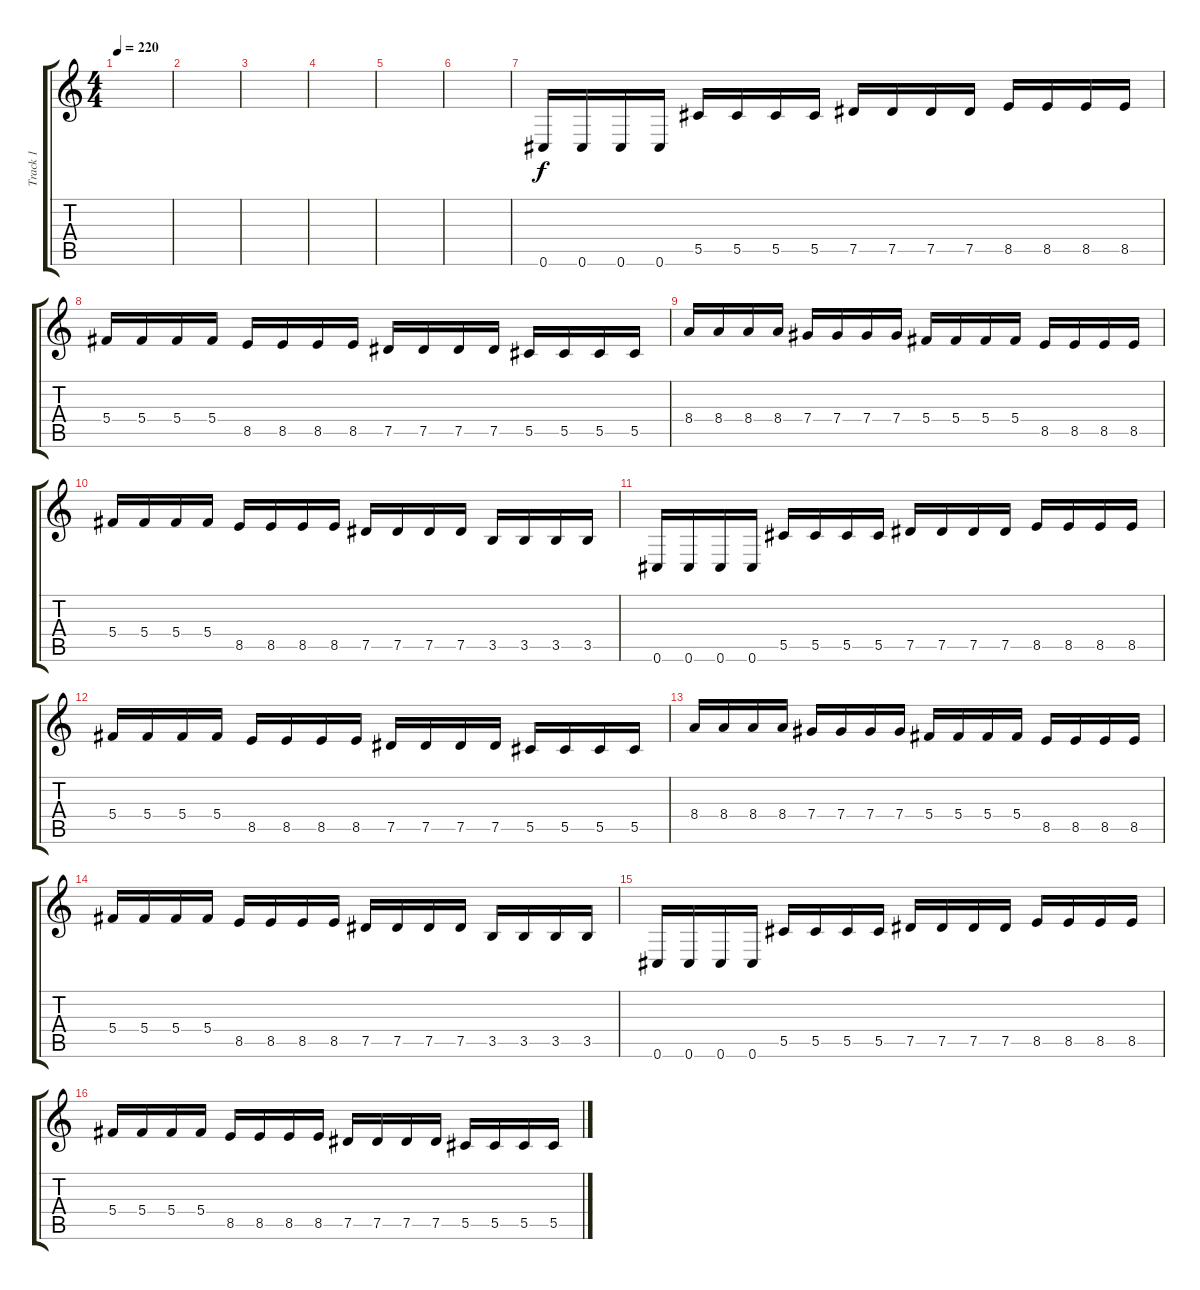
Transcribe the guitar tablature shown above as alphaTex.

\track ("Track 1" "Track 1") {instrument distortionguitar}
\staff {score tabs}
\tuning (Eb4 Bb3 Gb3 Db3 Ab2 Db2) {hide}
\ts (4 4)
\tempo 220
\clef g2
\ks c
|
|
|
|
|
|
0.6.16 0.6.16 0.6.16 0.6.16 5.5.16 5.5.16 5.5.16 5.5.16 7.5.16 7.5.16 7.5.16 7.5.16 8.5.16 8.5.16 8.5.16 8.5.16 |
5.4.16 5.4.16 5.4.16 5.4.16 8.5.16 8.5.16 8.5.16 8.5.16 7.5.16 7.5.16 7.5.16 7.5.16 5.5.16 5.5.16 5.5.16 5.5.16 |
8.4.16 8.4.16 8.4.16 8.4.16 7.4.16 7.4.16 7.4.16 7.4.16 5.4.16 5.4.16 5.4.16 5.4.16 8.5.16 8.5.16 8.5.16 8.5.16 |
5.4.16 5.4.16 5.4.16 5.4.16 8.5.16 8.5.16 8.5.16 8.5.16 7.5.16 7.5.16 7.5.16 7.5.16 3.5.16 3.5.16 3.5.16 3.5.16 |
0.6.16 0.6.16 0.6.16 0.6.16 5.5.16 5.5.16 5.5.16 5.5.16 7.5.16 7.5.16 7.5.16 7.5.16 8.5.16 8.5.16 8.5.16 8.5.16 |
5.4.16 5.4.16 5.4.16 5.4.16 8.5.16 8.5.16 8.5.16 8.5.16 7.5.16 7.5.16 7.5.16 7.5.16 5.5.16 5.5.16 5.5.16 5.5.16 |
8.4.16 8.4.16 8.4.16 8.4.16 7.4.16 7.4.16 7.4.16 7.4.16 5.4.16 5.4.16 5.4.16 5.4.16 8.5.16 8.5.16 8.5.16 8.5.16 |
5.4.16 5.4.16 5.4.16 5.4.16 8.5.16 8.5.16 8.5.16 8.5.16 7.5.16 7.5.16 7.5.16 7.5.16 3.5.16 3.5.16 3.5.16 3.5.16 |
0.6.16 0.6.16 0.6.16 0.6.16 5.5.16 5.5.16 5.5.16 5.5.16 7.5.16 7.5.16 7.5.16 7.5.16 8.5.16 8.5.16 8.5.16 8.5.16 |
5.4.16 5.4.16 5.4.16 5.4.16 8.5.16 8.5.16 8.5.16 8.5.16 7.5.16 7.5.16 7.5.16 7.5.16 5.5.16 5.5.16 5.5.16 5.5.16
